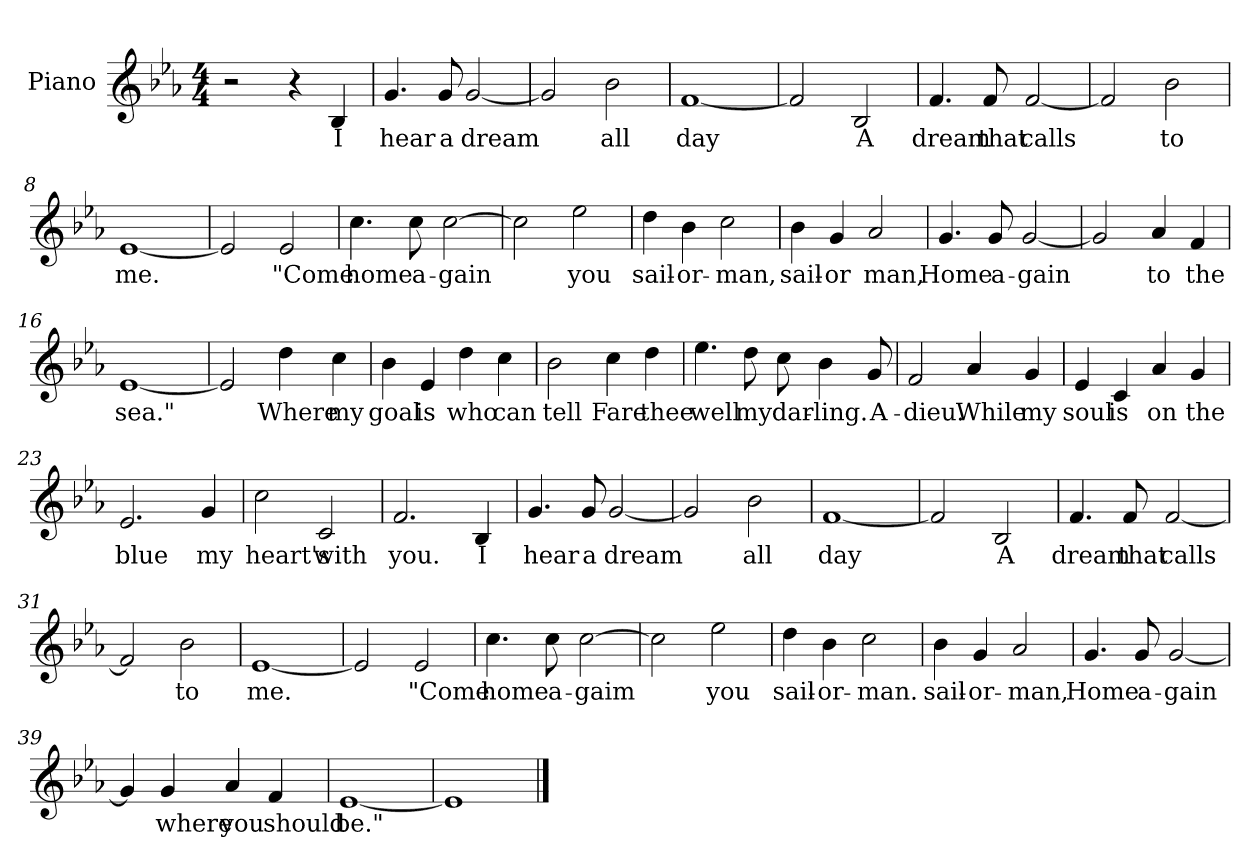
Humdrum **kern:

**kern	**text
*part1	*part1
*staff1	*staff1
*I"Piano	*
*I'Pno.	*
*clefG2	*
*k[b-e-a-]	*
*E-:	*
*M4/4	*
=1	=1
2r	.
4r	.
4B-/	I
=2	=2
4.g/	hear
8g/	a
[2g/	dream
=3	=3
2g/]	.
2b-\	all
=4	=4
[1f	day
=5	=5
2f/]	.
2B-/	A
=6	=6
4.f/	dream
8f/	that
[2f/	calls
!!LO:LB:g=z
=7	=7
2f/]	.
2b-\	to
=8	=8
[1e-	me.
=9	=9
2e-/]	.
2e-/	"Come
=10	=10
4.cc\	home
8cc\	a-
[2cc\	-gain
=11	=11
2cc\]	.
2ee-\	you
=12	=12
4dd\	sail-
4b-\	-or-
2cc\	-man,
!!LO:LB:g=z
=13	=13
4b-\	sail-
4g/	-or
2a-/	man,
=14	=14
4.g/	Home
8g/	a-
[2g/	-gain
=15	=15
2g/]	.
4a-/	to
4f/	the
=16	=16
[1e-	sea."
=17	=17
2e-/]	.
4dd\	Where
4cc\	my
!!LO:LB:g=z
=18	=18
4b-\	goal
4e-/	is
4dd\	who
4cc\	can
=19	=19
2b-\	tell
4cc\	Fare
4dd\	thee
=20	=20
4.ee-\	well
8dd\	my
8cc\	dar-
4b-\	-ling.
8g/	A-
=21	=21
2f/	-dieu.
4a-/	While
4g/	my
!!LO:LB:g=z
=22	=22
4e-/	soul
4c/	is
4a-/	on
4g/	the
=23	=23
2.e-/	blue
4g/	my
=24	=24
2cc\	heart's
2c/	with
=25	=25
2.f/	you.
4B-/	I
=26	=26
4.g/	hear
8g/	a
[2g/	dream
!!LO:LB:g=z
=27	=27
2g/]	.
2b-\	all
=28	=28
[1f	day
=29	=29
2f/]	.
2B-/	A
=30	=30
4.f/	dream
8f/	that
[2f/	calls
=31	=31
2f/]	.
2b-\	to
!!LO:LB:g=z
=32	=32
[1e-	me.
=33	=33
2e-/]	.
2e-/	"Come
=34	=34
4.cc\	home
8cc\	a-
[2cc\	-gaim
=35	=35
2cc\]	.
2ee-\	you
=36	=36
4dd\	sail-
4b-\	-or-
2cc\	-man.
!!LO:LB:g=z
=37	=37
4b-\	sail-
4g/	-or-
2a-/	-man,
=38	=38
4.g/	Home
8g/	a-
[2g/	-gain
=39	=39
4g/]	.
4g/	where
4a-/	you
4f/	should
=40	=40
[1e-	be."
=41	=41
1e-]	.
==	==
*-	*-
